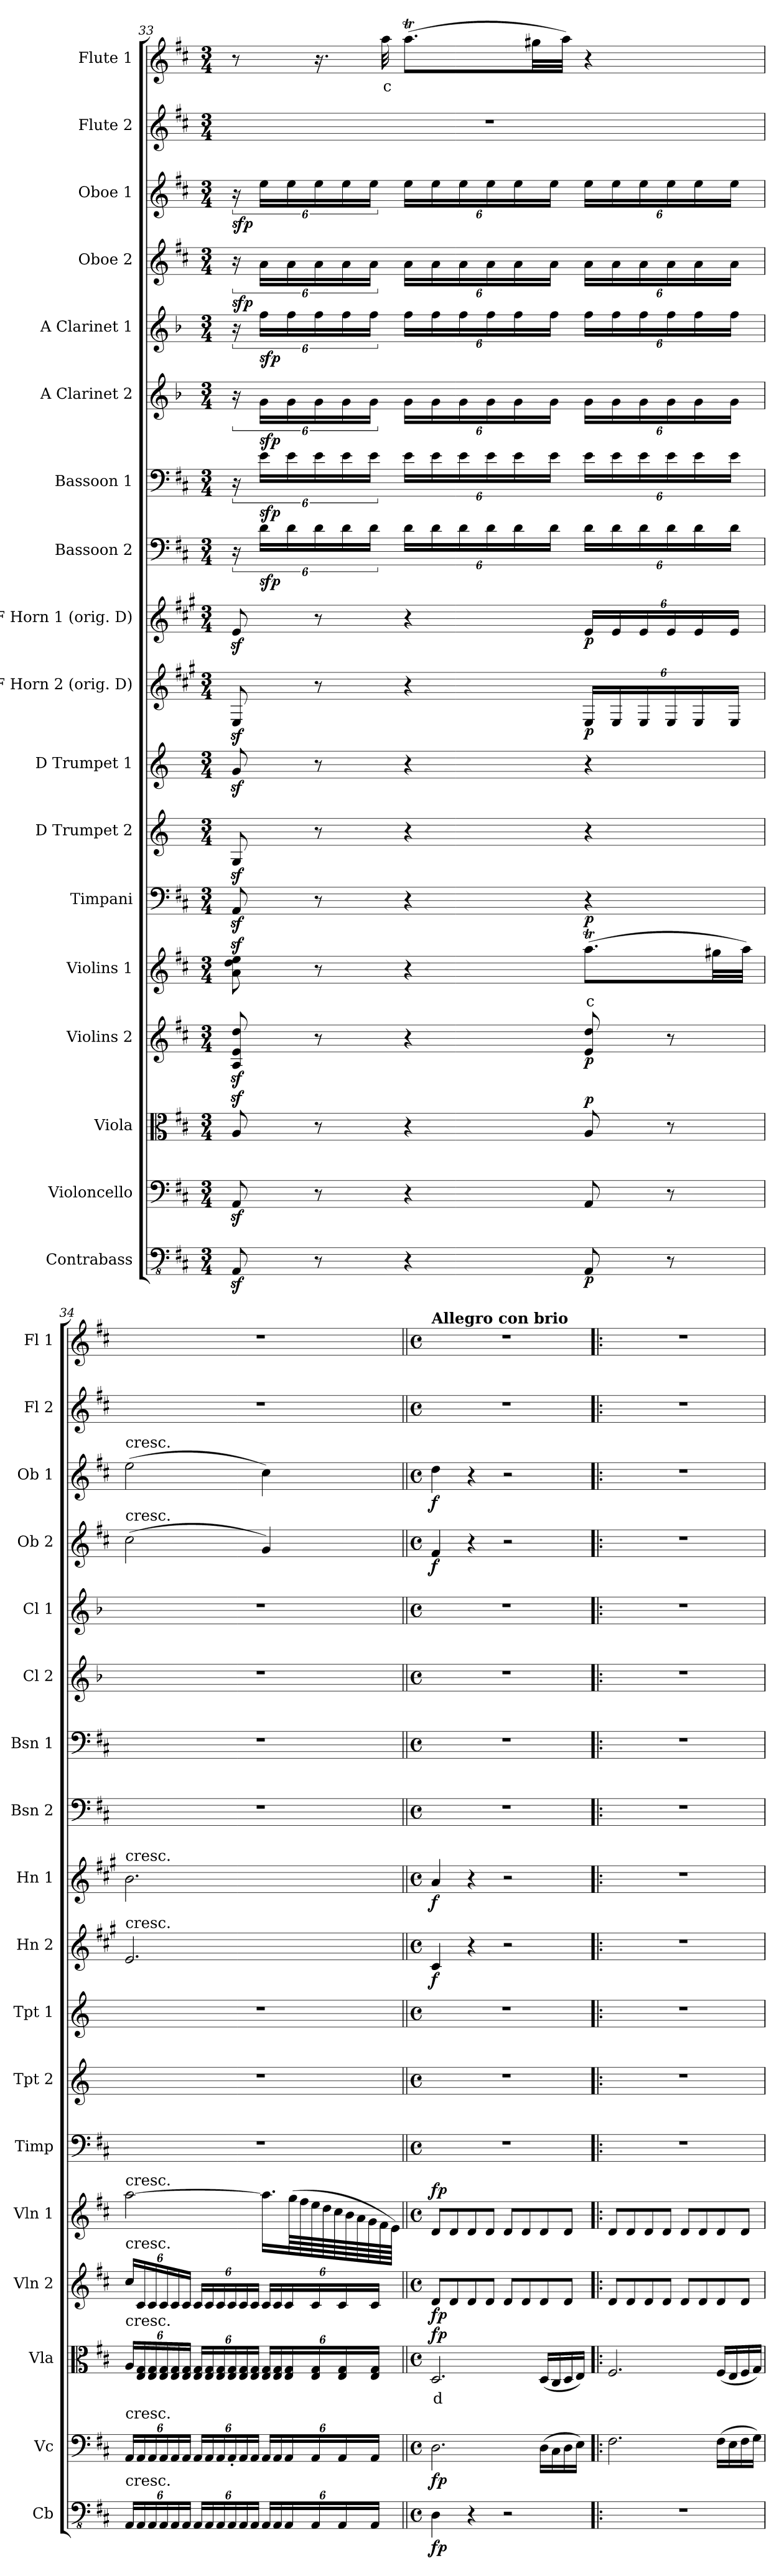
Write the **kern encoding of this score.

**kern	**dynam	**kern	**dynam	**kern	**text	**dynam	**kern	**dynam	**kern	**text	**dynam	**kern	**kern	**kern	**kern	**dynam	**kern	**dynam	**kern	**dynam	**kern	**dynam	**kern	**dynam	**kern	**dynam	**kern	**dynam	**kern	**dynam	**kern	**kern	**text
*part18	*part18	*part17	*part17	*part16	*part16	*part16	*part15	*part15	*part14	*part14	*part14	*part13	*part12	*part11	*part10	*part10	*part9	*part9	*part8	*part8	*part7	*part7	*part6	*part6	*part5	*part5	*part4	*part4	*part3	*part3	*part2	*part1	*part1
*staff18	*staff18	*staff17	*staff17	*staff16	*staff16	*staff16	*staff15	*staff15	*staff14	*staff14	*staff14	*staff13	*staff12	*staff11	*staff10	*staff10	*staff9	*staff9	*staff8	*staff8	*staff7	*staff7	*staff6	*staff6	*staff5	*staff5	*staff4	*staff4	*staff3	*staff3	*staff2	*staff1	*staff1
*I"Contrabass	*	*I"Violoncello	*	*I"Viola	*	*	*I"Violins 2	*	*I"Violins 1	*	*	*I"Timpani	*I"D Trumpet 2	*I"D Trumpet 1	*I"F Horn 2 (orig.  D)	*	*I"F Horn 1 (orig.  D)	*	*I"Bassoon 2	*	*I"Bassoon 1	*	*I"A Clarinet 2	*	*I"A Clarinet 1	*	*I"Oboe 2	*	*I"Oboe 1	*	*I"Flute 2	*I"Flute 1	*
*I'Cb	*	*I'Vc	*	*I'Vla	*	*	*I'Vln 2	*	*I'Vln 1	*	*	*I'Timp	*I'Tpt 2	*I'Tpt 1	*I'Hn 2	*	*I'Hn 1	*	*I'Bsn 2	*	*I'Bsn 1	*	*I'Cl 2	*	*I'Cl 1	*	*I'Ob 2	*	*I'Ob 1	*	*I'Fl 2	*I'Fl 1	*
!!LO:PB:g=z
*clefFv4	*	*clefF4	*	*clefC3	*	*	*clefG2	*	*clefG2	*	*	*clefF4	*clefG2	*clefG2	*clefG2	*	*clefG2	*	*clefF4	*	*clefF4	*	*clefG2	*	*clefG2	*	*clefG2	*	*clefG2	*	*clefG2	*clefG2	*
*	*	*	*	*	*	*	*	*	*	*	*	*	*ITrd-1c-2	*ITrd-1c-2	*ITrd4c7	*	*ITrd4c7	*	*	*	*	*	*ITrd2c3	*	*ITrd2c3	*	*	*	*	*	*	*	*
*k[f#c#]	*	*k[f#c#]	*	*k[f#c#]	*	*	*k[f#c#]	*	*k[f#c#]	*	*	*k[f#c#]	*k[f#c#]	*k[f#c#]	*k[f#c#]	*	*k[f#c#]	*	*k[f#c#]	*	*k[f#c#]	*	*k[f#c#]	*	*k[f#c#]	*	*k[f#c#]	*	*k[f#c#]	*	*k[f#c#]	*k[f#c#]	*
*M3/4	*	*M3/4	*	*M3/4	*	*	*M3/4	*	*M3/4	*	*	*M3/4	*M3/4	*M3/4	*M3/4	*	*M3/4	*	*M3/4	*	*M3/4	*	*M3/4	*	*M3/4	*	*M3/4	*	*M3/4	*	*M3/4	*M3/4	*
=33	=33	=33	=33	=33	=33	=33	=33	=33	=33	=33	=33	=33	=33	=33	=33	=33	=33	=33	=33	=33	=33	=33	=33	=33	=33	=33	=33	=33	=33	=33	=33	=33	=33
!	!	!	!	!	!	!	!	!	!	!	!	!	!	!	!	!	!	!	!	!	!	!	!	!	!	!	!	!LO:DY:b	!	!LO:DY:b	!	!	!
8AAAz</	.	8AAz</	.	8Az</	.	.	8A/z< 8e/z< 8dd/z<	.	8a\z< 8dd\z< 8ee\z<	.	.	8AAz</	8Az</	8az</	8AAz</	.	8Az</	.	24r	.	24r	.	24r	.	24r	.	24r	sfp	24r	sfp	2.r	8r	.
!	!	!	!	!	!	!	!	!	!	!	!	!	!	!	!	!	!	!	!	!LO:DY:b	!	!LO:DY:b	!	!LO:DY:b	!	!LO:DY:b	!	!	!	!	!	!	!
.	.	.	.	.	.	.	.	.	.	.	.	.	.	.	.	.	.	.	24d\LL	sfp	24e\LL	sfp	24e\LL	sfp	24dd\LL	sfp	24a\LL	.	24ee\LL	.	.	.	.
.	.	.	.	.	.	.	.	.	.	.	.	.	.	.	.	.	.	.	24d\	.	24e\	.	24e\	.	24dd\	.	24a\	.	24ee\	.	.	.	.
8r	.	8r	.	8r	.	.	8r	.	8r	.	.	8r	8r	8r	8r	.	8r	.	24d\	.	24e\	.	24e\	.	24dd\	.	24a\	.	24ee\	.	.	16.r	.
.	.	.	.	.	.	.	.	.	.	.	.	.	.	.	.	.	.	.	24d\	.	24e\	.	24e\	.	24dd\	.	24a\	.	24ee\	.	.	.	.
.	.	.	.	.	.	.	.	.	.	.	.	.	.	.	.	.	.	.	24d\JJ	.	24e\JJ	.	24e\JJ	.	24dd\JJ	.	24a\JJ	.	24ee\JJ	.	.	.	.
!	!	!	!	!	!	!	!	!	!	!	!	!	!	!	!	!	!	!	!	!	!	!	!	!	!	!	!	!	!	!	!	!	!LO:LY:b:color=#FF0000
.	.	.	.	.	.	.	.	.	.	.	.	.	.	.	.	.	.	.	.	.	.	.	.	.	.	.	.	.	.	.	.	32aa\	c
*	*	*	*	*	*	*	*	*	*	*	*	*	*	*	*	*	*	*	*Xbrackettup	*	*Xbrackettup	*	*Xbrackettup	*	*Xbrackettup	*	*Xbrackettup	*	*Xbrackettup	*	*	*	*
4r	.	4r	.	4r	.	.	4r	.	4r	.	.	4r	4r	4r	4r	.	4r	.	24d\LL	.	24e\LL	.	24e\LL	.	24dd\LL	.	24a\LL	.	24ee\LL	.	.	(>8.aaT\L	.
.	.	.	.	.	.	.	.	.	.	.	.	.	.	.	.	.	.	.	24d\	.	24e\	.	24e\	.	24dd\	.	24a\	.	24ee\	.	.	.	.
.	.	.	.	.	.	.	.	.	.	.	.	.	.	.	.	.	.	.	24d\	.	24e\	.	24e\	.	24dd\	.	24a\	.	24ee\	.	.	.	.
.	.	.	.	.	.	.	.	.	.	.	.	.	.	.	.	.	.	.	24d\	.	24e\	.	24e\	.	24dd\	.	24a\	.	24ee\	.	.	.	.
.	.	.	.	.	.	.	.	.	.	.	.	.	.	.	.	.	.	.	24d\	.	24e\	.	24e\	.	24dd\	.	24a\	.	24ee\	.	.	.	.
.	.	.	.	.	.	.	.	.	.	.	.	.	.	.	.	.	.	.	.	.	.	.	.	.	.	.	.	.	.	.	.	32gg#X\LL	.
.	.	.	.	.	.	.	.	.	.	.	.	.	.	.	.	.	.	.	24d\JJ	.	24e\JJ	.	24e\JJ	.	24dd\JJ	.	24a\JJ	.	24ee\JJ	.	.	.	.
.	.	.	.	.	.	.	.	.	.	.	.	.	.	.	.	.	.	.	.	.	.	.	.	.	.	.	.	.	.	.	.	32aa\JJJ)	.
!	!	!	!	!	!	!	!	!	!	!LO:LY:b:color=#FF0000	!	!	!	!	!	!	!	!	!	!	!	!	!	!	!	!	!	!	!	!	!	!	!
*	*	*	*	*	*	*	*	*	*	*	*	*	*	*	*Xbrackettup	*	*Xbrackettup	*	*	*	*	*	*	*	*	*	*	*	*	*	*	*	*
!	!LO:DY:b	!	!	!	!	!LO:DY:b	!	!LO:DY:b	!	!	!LO:DY:b	!	!	!	!	!LO:DY:b	!	!LO:DY:b	!	!	!	!	!	!	!	!	!	!	!	!	!	!	!
8AAA/	p	8AA/	.	8A/	.	p	8e/ 8dd/	p	(>8.aaT\L	c	p	4r	4r	4r	24AA/LL	p	24A/LL	p	24d\LL	.	24e\LL	.	24e\LL	.	24dd\LL	.	24a\LL	.	24ee\LL	.	.	4r	.
.	.	.	.	.	.	.	.	.	.	.	.	.	.	.	24AA/	.	24A/	.	24d\	.	24e\	.	24e\	.	24dd\	.	24a\	.	24ee\	.	.	.	.
.	.	.	.	.	.	.	.	.	.	.	.	.	.	.	24AA/	.	24A/	.	24d\	.	24e\	.	24e\	.	24dd\	.	24a\	.	24ee\	.	.	.	.
8r	.	8r	.	8r	.	.	8r	.	.	.	.	.	.	.	24AA/	.	24A/	.	24d\	.	24e\	.	24e\	.	24dd\	.	24a\	.	24ee\	.	.	.	.
.	.	.	.	.	.	.	.	.	.	.	.	.	.	.	24AA/	.	24A/	.	24d\	.	24e\	.	24e\	.	24dd\	.	24a\	.	24ee\	.	.	.	.
.	.	.	.	.	.	.	.	.	32gg#X\LL	.	.	.	.	.	.	.	.	.	.	.	.	.	.	.	.	.	.	.	.	.	.	.	.
.	.	.	.	.	.	.	.	.	.	.	.	.	.	.	24AA/JJ	.	24A/JJ	.	24d\JJ	.	24e\JJ	.	24e\JJ	.	24dd\JJ	.	24a\JJ	.	24ee\JJ	.	.	.	.
.	.	.	.	.	.	.	.	.	32aa\JJJ)	.	.	.	.	.	.	.	.	.	.	.	.	.	.	.	.	.	.	.	.	.	.	.	.
=34	=34	=34	=34	=34	=34	=34	=34	=34	=34	=34	=34	=34	=34	=34	=34	=34	=34	=34	=34	=34	=34	=34	=34	=34	=34	=34	=34	=34	=34	=34	=34	=34	=34
*Xbrackettup	*	*Xbrackettup	*	*Xbrackettup	*	*	*Xbrackettup	*	*	*	*	*	*	*	*	*	*	*	*	*	*	*	*	*	*	*	*	*	*	*	*	*	*
!	!	!	!	!	!	!	!	!	!	!	!	!	!	!	!	!	!	!	!	!	!	!	!	!	!	!	!	!	!LO:TX:a:t=cresc.	!	!	!	!
!	!	!	!	!	!	!	!	!	!	!	!	!	!	!	!	!	!	!	!	!	!	!	!	!	!	!	!LO:TX:a:t=cresc.	!	!	!	!	!	!
!	!	!	!	!	!	!	!	!	!	!	!	!	!	!	!	!	!LO:TX:a:t=cresc.	!	!	!	!	!	!	!	!	!	!	!	!	!	!	!	!
!	!	!	!	!	!	!	!	!	!	!	!	!	!	!	!LO:TX:a:t=cresc.	!	!	!	!	!	!	!	!	!	!	!	!	!	!	!	!	!	!
!	!	!	!	!	!	!	!	!	!LO:TX:a:t=cresc.	!	!	!	!	!	!	!	!	!	!	!	!	!	!	!	!	!	!	!	!	!	!	!	!
!	!	!	!	!	!	!	!LO:TX:a:t=cresc.	!	!	!	!	!	!	!	!	!	!	!	!	!	!	!	!	!	!	!	!	!	!	!	!	!	!
!	!	!	!	!LO:TX:a:t=cresc.	!	!	!	!	!	!	!	!	!	!	!	!	!	!	!	!	!	!	!	!	!	!	!	!	!	!	!	!	!
!	!	!LO:TX:a:t=cresc.	!	!	!	!	!	!	!	!	!	!	!	!	!	!	!	!	!	!	!	!	!	!	!	!	!	!	!	!	!	!	!
!LO:TX:a:t=cresc.	!	!	!	!	!	!	!	!	!	!	!	!	!	!	!	!	!	!	!	!	!	!	!	!	!	!	!	!	!	!	!	!	!
24AAA/LL	.	24AA/LL	.	24A/LL	.	.	24cc#/LL	.	[2aa\	.	.	2.r	2.r	2.r	2.A/	.	2.e\	.	2.r	.	2.r	.	2.r	.	2.r	.	(>2cc#\	.	(>2ee\	.	2.r	2.r	.
24AAA/	.	24AA/	.	24E/ 24G/	.	.	24c#/	.	.	.	.	.	.	.	.	.	.	.	.	.	.	.	.	.	.	.	.	.	.	.	.	.	.
24AAA/	.	24AA/	.	24E/ 24G/	.	.	24c#/	.	.	.	.	.	.	.	.	.	.	.	.	.	.	.	.	.	.	.	.	.	.	.	.	.	.
24AAA/	.	24AA/	.	24E/ 24G/	.	.	24c#/	.	.	.	.	.	.	.	.	.	.	.	.	.	.	.	.	.	.	.	.	.	.	.	.	.	.
24AAA/	.	24AA/	.	24E/ 24G/	.	.	24c#/	.	.	.	.	.	.	.	.	.	.	.	.	.	.	.	.	.	.	.	.	.	.	.	.	.	.
24AAA/JJ	.	24AA/JJ	.	24E/ 24G/JJ	.	.	24c#/JJ	.	.	.	.	.	.	.	.	.	.	.	.	.	.	.	.	.	.	.	.	.	.	.	.	.	.
24AAA/LL	.	24AA/LL	.	24E/ 24G/LL	.	.	24c#/LL	.	.	.	.	.	.	.	.	.	.	.	.	.	.	.	.	.	.	.	.	.	.	.	.	.	.
24AAA/	.	24AA/	.	24E/ 24G/	.	.	24c#/	.	.	.	.	.	.	.	.	.	.	.	.	.	.	.	.	.	.	.	.	.	.	.	.	.	.
24AAA/	.	24AA/	.	24E/ 24G/	.	.	24c#/	.	.	.	.	.	.	.	.	.	.	.	.	.	.	.	.	.	.	.	.	.	.	.	.	.	.
24AAA/	.	24AA'/	.	24E/ 24G/	.	.	24c#/	.	.	.	.	.	.	.	.	.	.	.	.	.	.	.	.	.	.	.	.	.	.	.	.	.	.
24AAA/	.	24AA/	.	24E/ 24G/	.	.	24c#/	.	.	.	.	.	.	.	.	.	.	.	.	.	.	.	.	.	.	.	.	.	.	.	.	.	.
24AAA/JJ	.	24AA/JJ	.	24E/ 24G/JJ	.	.	24c#/JJ	.	.	.	.	.	.	.	.	.	.	.	.	.	.	.	.	.	.	.	.	.	.	.	.	.	.
24AAA/LL	.	24AA/LL	.	24E/ 24G/LL	.	.	24c#/LL	.	16.aa\LL]	.	.	.	.	.	.	.	.	.	.	.	.	.	.	.	.	.	4g/)	.	4cc#\)	.	.	.	.
24AAA/	.	24AA/	.	24E/ 24G/	.	.	24c#/	.	.	.	.	.	.	.	.	.	.	.	.	.	.	.	.	.	.	.	.	.	.	.	.	.	.
24AAA/	.	24AA/	.	24E/ 24G/	.	.	24c#/	.	.	.	.	.	.	.	.	.	.	.	.	.	.	.	.	.	.	.	.	.	.	.	.	.	.
.	.	.	.	.	.	.	.	.	(>64gg\LL	.	.	.	.	.	.	.	.	.	.	.	.	.	.	.	.	.	.	.	.	.	.	.	.
.	.	.	.	.	.	.	.	.	64ff#\	.	.	.	.	.	.	.	.	.	.	.	.	.	.	.	.	.	.	.	.	.	.	.	.
24AAA/	.	24AA/	.	24E/ 24G/	.	.	24c#/	.	64ee\	.	.	.	.	.	.	.	.	.	.	.	.	.	.	.	.	.	.	.	.	.	.	.	.
.	.	.	.	.	.	.	.	.	64dd\	.	.	.	.	.	.	.	.	.	.	.	.	.	.	.	.	.	.	.	.	.	.	.	.
.	.	.	.	.	.	.	.	.	64cc#\	.	.	.	.	.	.	.	.	.	.	.	.	.	.	.	.	.	.	.	.	.	.	.	.
24AAA/	.	24AA/	.	24E/ 24G/	.	.	24c#/	.	.	.	.	.	.	.	.	.	.	.	.	.	.	.	.	.	.	.	.	.	.	.	.	.	.
.	.	.	.	.	.	.	.	.	64b\	.	.	.	.	.	.	.	.	.	.	.	.	.	.	.	.	.	.	.	.	.	.	.	.
.	.	.	.	.	.	.	.	.	64a\	.	.	.	.	.	.	.	.	.	.	.	.	.	.	.	.	.	.	.	.	.	.	.	.
.	.	.	.	.	.	.	.	.	64g\	.	.	.	.	.	.	.	.	.	.	.	.	.	.	.	.	.	.	.	.	.	.	.	.
24AAA/JJ	.	24AA/JJ	.	24E/ 24G/JJ	.	.	24c#/JJ	.	.	.	.	.	.	.	.	.	.	.	.	.	.	.	.	.	.	.	.	.	.	.	.	.	.
.	.	.	.	.	.	.	.	.	64f#\	.	.	.	.	.	.	.	.	.	.	.	.	.	.	.	.	.	.	.	.	.	.	.	.
.	.	.	.	.	.	.	.	.	64e\JJJJ)	.	.	.	.	.	.	.	.	.	.	.	.	.	.	.	.	.	.	.	.	.	.	.	.
!!LO:PB:g=z
=35||	=35||	=35||	=35||	=35||	=35||	=35||	=35||	=35||	=35||	=35||	=35||	=35||	=35||	=35||	=35||	=35||	=35||	=35||	=35||	=35||	=35||	=35||	=35||	=35||	=35||	=35||	=35||	=35||	=35||	=35||	=35||	=35||	=35||
*M4/4	*	*M4/4	*	*M4/4	*	*	*M4/4	*	*M4/4	*	*	*M4/4	*M4/4	*M4/4	*M4/4	*	*M4/4	*	*M4/4	*	*M4/4	*	*M4/4	*	*M4/4	*	*M4/4	*	*M4/4	*	*M4/4	*M4/4	*
*met(c)	*	*met(c)	*	*met(c)	*	*	*met(c)	*	*met(c)	*	*	*met(c)	*met(c)	*met(c)	*met(c)	*	*met(c)	*	*met(c)	*	*met(c)	*	*met(c)	*	*met(c)	*	*met(c)	*	*met(c)	*	*met(c)	*met(c)	*
*	*	*	*	*	*	*	*	*	*	*	*	*	*	*	*	*	*	*	*	*	*	*	*	*	*	*	*	*	*	*	*	*MM200	*
!	!	!	!	!	!	!	!	!	!	!	!	!	!	!	!	!	!	!	!	!	!	!	!	!	!	!	!	!	!	!	!	!LO:TX:a:B:t=Allegro con brio	!
!	!LO:DY:b	!	!LO:DY:b	!	!LO:LY:b:color=#FF0000	!LO:DY:b	!	!LO:DY:b	!	!	!LO:DY:b	!	!	!	!	!LO:DY:b	!	!LO:DY:b	!	!	!	!	!	!	!	!	!	!LO:DY:b	!	!LO:DY:b	!	!	!
4DD\	fp	2.D\	fp	2.D/	d	fp	8d/L	fp	8d/L	.	fp	1r	1r	1r	4F#/	f	4d/	f	1r	.	1r	.	1r	.	1r	.	4f#/	f	4dd\	f	1r	1r	.
.	.	.	.	.	.	.	8d/	.	8d/	.	.	.	.	.	.	.	.	.	.	.	.	.	.	.	.	.	.	.	.	.	.	.	.
4r	.	.	.	.	.	.	8d/	.	8d/	.	.	.	.	.	4r	.	4r	.	.	.	.	.	.	.	.	.	4r	.	4r	.	.	.	.
.	.	.	.	.	.	.	8d/J	.	8d/J	.	.	.	.	.	.	.	.	.	.	.	.	.	.	.	.	.	.	.	.	.	.	.	.
2r	.	.	.	.	.	.	8d/L	.	8d/L	.	.	.	.	.	2r	.	2r	.	.	.	.	.	.	.	.	.	2r	.	2r	.	.	.	.
.	.	.	.	.	.	.	8d/	.	8d/	.	.	.	.	.	.	.	.	.	.	.	.	.	.	.	.	.	.	.	.	.	.	.	.
.	.	(>16D\LL	.	(<16D/LL	.	.	8d/	.	8d/	.	.	.	.	.	.	.	.	.	.	.	.	.	.	.	.	.	.	.	.	.	.	.	.
.	.	16C#\	.	16C#/	.	.	.	.	.	.	.	.	.	.	.	.	.	.	.	.	.	.	.	.	.	.	.	.	.	.	.	.	.
.	.	16D\	.	16D/	.	.	8d/J	.	8d/J	.	.	.	.	.	.	.	.	.	.	.	.	.	.	.	.	.	.	.	.	.	.	.	.
.	.	16E\JJ)	.	16E/JJ)	.	.	.	.	.	.	.	.	.	.	.	.	.	.	.	.	.	.	.	.	.	.	.	.	.	.	.	.	.
=36!|:	=36!|:	=36!|:	=36!|:	=36!|:	=36!|:	=36!|:	=36!|:	=36!|:	=36!|:	=36!|:	=36!|:	=36!|:	=36!|:	=36!|:	=36!|:	=36!|:	=36!|:	=36!|:	=36!|:	=36!|:	=36!|:	=36!|:	=36!|:	=36!|:	=36!|:	=36!|:	=36!|:	=36!|:	=36!|:	=36!|:	=36!|:	=36!|:	=36!|:
1r	.	2.F#\	.	2.F#/	.	.	8d/L	.	8d/L	.	.	1r	1r	1r	1r	.	1r	.	1r	.	1r	.	1r	.	1r	.	1r	.	1r	.	1r	1r	.
.	.	.	.	.	.	.	8d/	.	8d/	.	.	.	.	.	.	.	.	.	.	.	.	.	.	.	.	.	.	.	.	.	.	.	.
.	.	.	.	.	.	.	8d/	.	8d/	.	.	.	.	.	.	.	.	.	.	.	.	.	.	.	.	.	.	.	.	.	.	.	.
.	.	.	.	.	.	.	8d/J	.	8d/J	.	.	.	.	.	.	.	.	.	.	.	.	.	.	.	.	.	.	.	.	.	.	.	.
.	.	.	.	.	.	.	8d/L	.	8d/L	.	.	.	.	.	.	.	.	.	.	.	.	.	.	.	.	.	.	.	.	.	.	.	.
.	.	.	.	.	.	.	8d/	.	8d/	.	.	.	.	.	.	.	.	.	.	.	.	.	.	.	.	.	.	.	.	.	.	.	.
.	.	(>16F#\LL	.	(<16F#/LL	.	.	8d/	.	8d/	.	.	.	.	.	.	.	.	.	.	.	.	.	.	.	.	.	.	.	.	.	.	.	.
.	.	16E\	.	16E/	.	.	.	.	.	.	.	.	.	.	.	.	.	.	.	.	.	.	.	.	.	.	.	.	.	.	.	.	.
.	.	16F#\	.	16F#/	.	.	8d/J	.	8d/J	.	.	.	.	.	.	.	.	.	.	.	.	.	.	.	.	.	.	.	.	.	.	.	.
.	.	16G\JJ)	.	16G/JJ)	.	.	.	.	.	.	.	.	.	.	.	.	.	.	.	.	.	.	.	.	.	.	.	.	.	.	.	.	.
=	=	=	=	=	=	=	=	=	=	=	=	=	=	=	=	=	=	=	=	=	=	=	=	=	=	=	=	=	=	=	=	=	=
*-	*-	*-	*-	*-	*-	*-	*-	*-	*-	*-	*-	*-	*-	*-	*-	*-	*-	*-	*-	*-	*-	*-	*-	*-	*-	*-	*-	*-	*-	*-	*-	*-	*-
